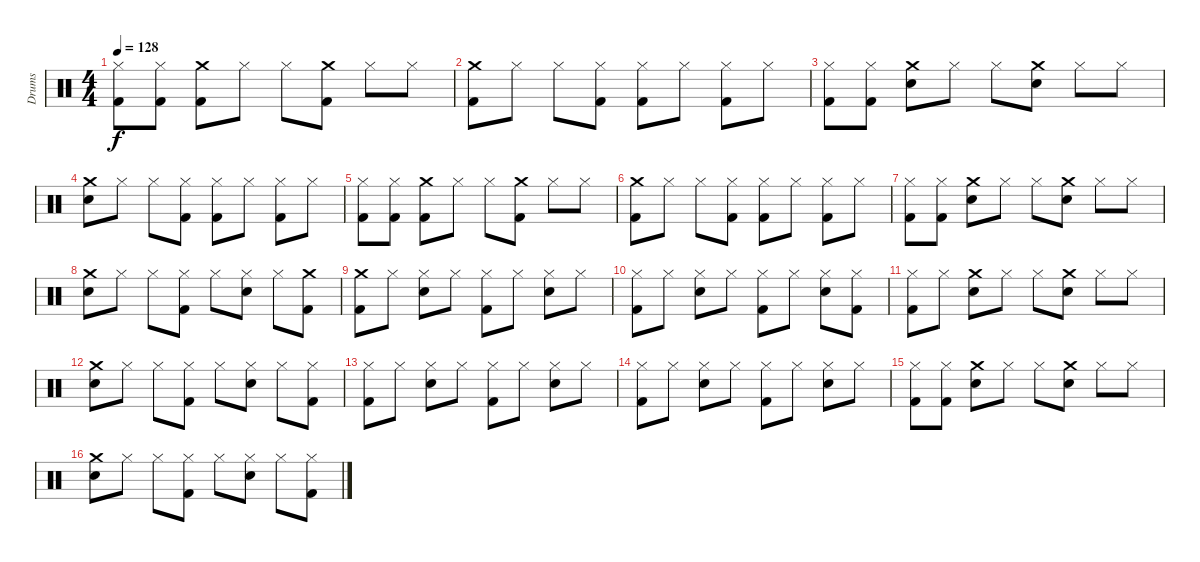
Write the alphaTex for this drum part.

\track ("Drums" "Drums") {instrument percussion}
\staff {score}
\articulation defaults
\ts (4 4)
\tempo 128
\clef neutral
\ks c
("Hi-Hat (closed)" "Kick (hit) 2").8{dy f} ("Hi-Hat (closed)" "Kick (hit) 2").8 ("Kick (hit) 2" "Crash medium (hit)").8 "Hi-Hat (closed)".8 "Hi-Hat (closed)".8 ("Crash medium (hit)" "Kick (hit) 2").8 "Hi-Hat (closed)".8 "Hi-Hat (closed)".8 |
("Crash medium (hit)" "Kick (hit) 2").8 "Hi-Hat (closed)".8 "Hi-Hat (closed)".8 ("Hi-Hat (closed)" "Kick (hit) 2").8 ("Hi-Hat (closed)" "Kick (hit) 2").8 "Hi-Hat (closed)".8 ("Hi-Hat (closed)" "Kick (hit) 2").8 "Hi-Hat (closed)".8 |
("Hi-Hat (closed)" "Kick (hit) 2").8 ("Hi-Hat (closed)" "Kick (hit) 2").8 ("Crash medium (hit)" "Snare (hit) 2").8 "Hi-Hat (closed)".8 "Hi-Hat (closed)".8 ("Crash medium (hit)" "Snare (hit) 2").8 "Hi-Hat (closed)".8 "Hi-Hat (closed)".8 |
("Crash medium (hit)" "Snare (hit) 2").8 "Hi-Hat (closed)".8 "Hi-Hat (closed)".8 ("Kick (hit) 2" "Hi-Hat (closed)").8 ("Hi-Hat (closed)" "Kick (hit) 2").8 "Hi-Hat (closed)".8 ("Hi-Hat (closed)" "Kick (hit) 2").8 "Hi-Hat (closed)".8 |
("Hi-Hat (closed)" "Kick (hit) 2").8 ("Hi-Hat (closed)" "Kick (hit) 2").8 ("Kick (hit) 2" "Crash medium (hit)").8 "Hi-Hat (closed)".8 "Hi-Hat (closed)".8 ("Crash medium (hit)" "Kick (hit) 2").8 "Hi-Hat (closed)".8 "Hi-Hat (closed)".8 |
("Crash medium (hit)" "Kick (hit) 2").8 "Hi-Hat (closed)".8 "Hi-Hat (closed)".8 ("Hi-Hat (closed)" "Kick (hit) 2").8 ("Hi-Hat (closed)" "Kick (hit) 2").8 "Hi-Hat (closed)".8 ("Hi-Hat (closed)" "Kick (hit) 2").8 "Hi-Hat (closed)".8 |
("Hi-Hat (closed)" "Kick (hit) 2").8 ("Hi-Hat (closed)" "Kick (hit) 2").8 ("Crash medium (hit)" "Snare (hit) 2").8 "Hi-Hat (closed)".8 "Hi-Hat (closed)".8 ("Crash medium (hit)" "Snare (hit) 2").8 "Hi-Hat (closed)".8 "Hi-Hat (closed)".8 |
("Crash medium (hit)" "Snare (hit) 2").8 "Hi-Hat (closed)".8 "Hi-Hat (closed)".8 ("Kick (hit) 2" "Hi-Hat (closed)").8 "Hi-Hat (closed)".8 ("Snare (hit) 2" "Hi-Hat (closed)").8 "Hi-Hat (closed)".8 ("Crash medium (hit)" "Kick (hit) 2").8 |
("Crash medium (hit)" "Kick (hit) 2").8 "Hi-Hat (closed)".8 ("Snare (hit) 2" "Hi-Hat (closed)").8 "Hi-Hat (closed)".8 ("Hi-Hat (closed)" "Kick (hit) 2").8 "Hi-Hat (closed)".8 ("Snare (hit) 2" "Hi-Hat (closed)").8 "Hi-Hat (closed)".8 |
("Hi-Hat (closed)" "Kick (hit) 2").8 "Hi-Hat (closed)".8 ("Snare (hit) 2" "Hi-Hat (closed)").8 "Hi-Hat (closed)".8 ("Hi-Hat (closed)" "Kick (hit) 2").8 "Hi-Hat (closed)".8 ("Snare (hit) 2" "Hi-Hat (closed)").8 ("Hi-Hat (closed)" "Kick (hit) 2").8 |
("Hi-Hat (closed)" "Kick (hit) 2").8 "Hi-Hat (closed)".8 ("Crash medium (hit)" "Snare (hit) 2").8 "Hi-Hat (closed)".8 "Hi-Hat (closed)".8 ("Crash medium (hit)" "Snare (hit) 2").8 "Hi-Hat (closed)".8 "Hi-Hat (closed)".8 |
("Crash medium (hit)" "Snare (hit) 2").8 "Hi-Hat (closed)".8 "Hi-Hat (closed)".8 ("Hi-Hat (closed)" "Kick (hit) 2").8 "Hi-Hat (closed)".8 ("Snare (hit) 2" "Hi-Hat (closed)").8 "Hi-Hat (closed)".8 ("Hi-Hat (closed)" "Kick (hit) 2").8 |
("Hi-Hat (closed)" "Kick (hit) 2").8 "Hi-Hat (closed)".8 ("Snare (hit) 2" "Hi-Hat (closed)").8 "Hi-Hat (closed)".8 ("Hi-Hat (closed)" "Kick (hit) 2").8 "Hi-Hat (closed)".8 ("Snare (hit) 2" "Hi-Hat (closed)").8 "Hi-Hat (closed)".8 |
("Hi-Hat (closed)" "Kick (hit) 2").8 "Hi-Hat (closed)".8 ("Snare (hit) 2" "Hi-Hat (closed)").8 "Hi-Hat (closed)".8 ("Hi-Hat (closed)" "Kick (hit) 2").8 "Hi-Hat (closed)".8 ("Snare (hit) 2" "Hi-Hat (closed)").8 "Hi-Hat (closed)".8 |
("Hi-Hat (closed)" "Kick (hit) 2").8 ("Hi-Hat (closed)" "Kick (hit) 2").8 ("Crash medium (hit)" "Snare (hit) 2").8 "Hi-Hat (closed)".8 "Hi-Hat (closed)".8 ("Crash medium (hit)" "Snare (hit) 2").8 "Hi-Hat (closed)".8 "Hi-Hat (closed)".8 |
("Crash medium (hit)" "Snare (hit) 2").8 "Hi-Hat (closed)".8 "Hi-Hat (closed)".8 ("Kick (hit) 2" "Hi-Hat (closed)").8 "Hi-Hat (closed)".8 ("Snare (hit) 2" "Hi-Hat (closed)").8 "Hi-Hat (closed)".8 ("Hi-Hat (closed)" "Kick (hit) 2").8
